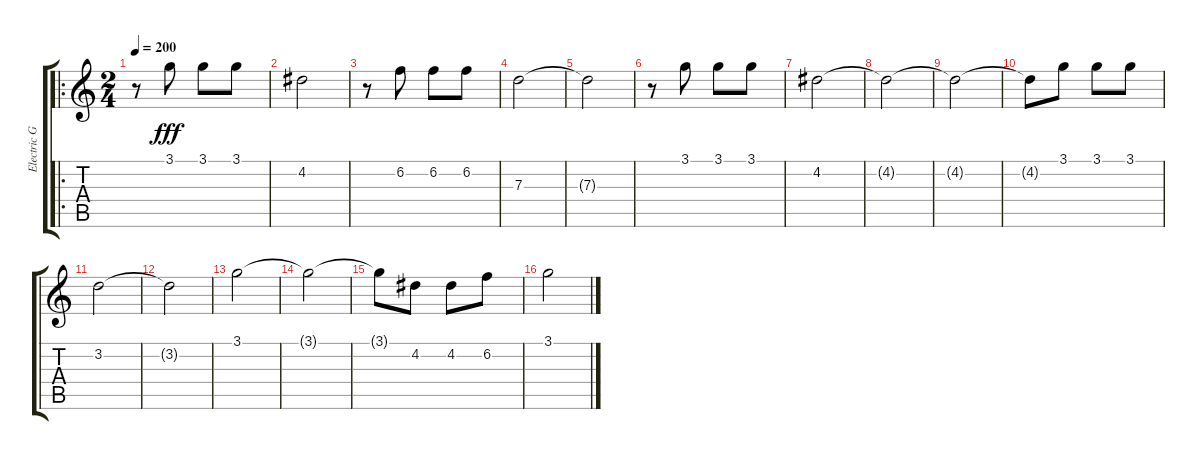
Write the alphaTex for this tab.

\track ("Electric Guitar 2" "Electric G") {instrument overdrivenguitar}
\staff {score tabs}
\tuning (E4 B3 G3 D3 A2 E2) {hide}
\ro
\ts (2 4)
\tempo 200
\clef g2
\ks c
r.8{dy fff instrument overdrivenguitar} 3.1.8 3.1.8 3.1.8 |
4.2.2 |
r.8 6.2.8 6.2.8 6.2.8 |
7.3.2 |
7.3{t}.2 |
r.8 3.1.8 3.1.8 3.1.8 |
4.2.2 |
4.2{t}.2 |
4.2{t}.2 |
4.2{t}.8 3.1.8 3.1.8 3.1.8 |
3.2.2 |
3.2{t}.2 |
3.1.2 |
3.1{t}.2 |
3.1{t}.8 4.2.8 4.2.8 6.2.8 |
3.1.2
